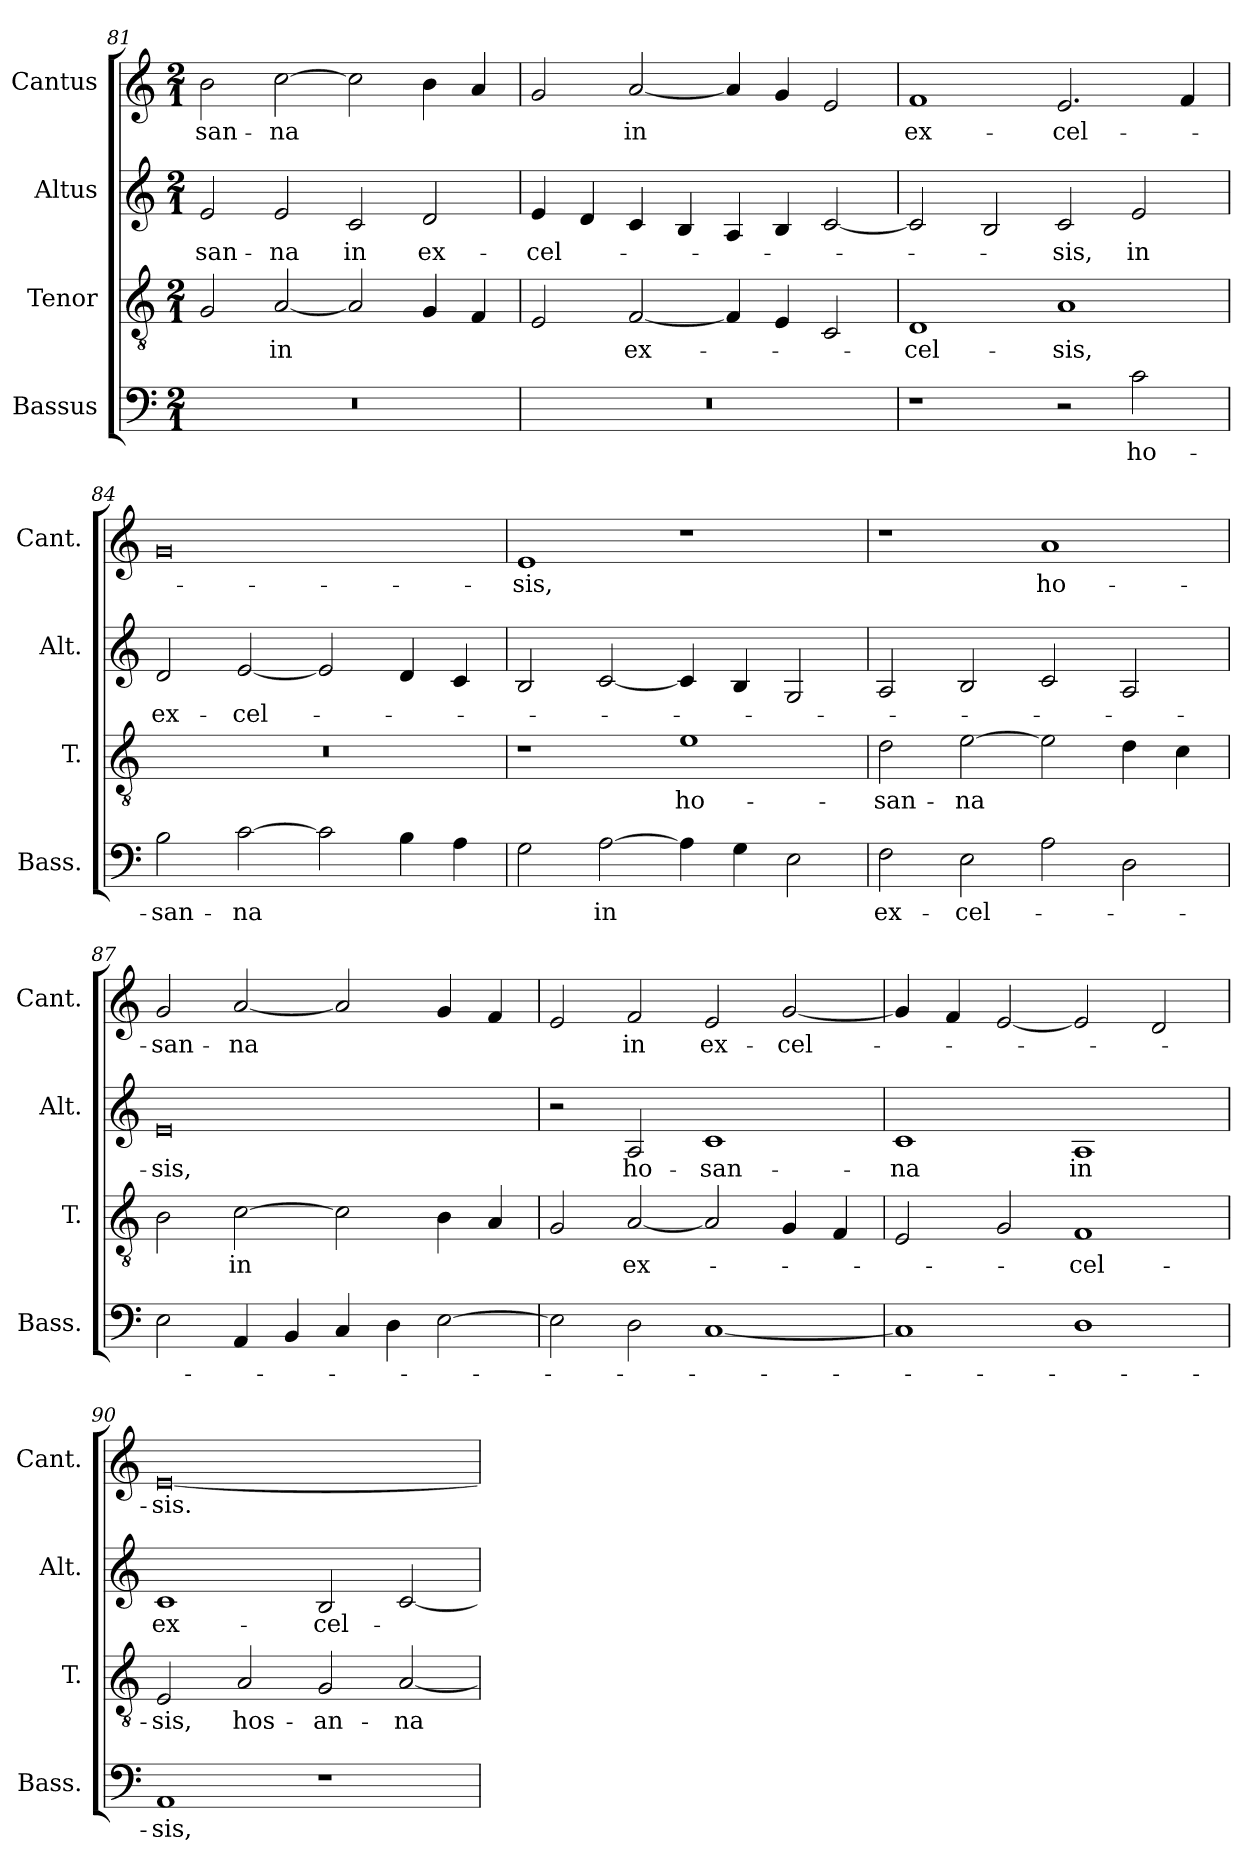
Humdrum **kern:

**kern	**text	**kern	**text	**kern	**text	**kern	**text
*part4	*part4	*part3	*part3	*part2	*part2	*part1	*part1
*staff4	*staff4	*staff3	*staff3	*staff2	*staff2	*staff1	*staff1
*I"Bassus	*	*I"Tenor	*	*I"Altus	*	*I"Cantus	*
*I'Bass.	*	*I'T.	*	*I'Alt.	*	*I'Cant.	*
*clefF4	*	*clefGv2	*	*clefG2	*	*clefG2	*
*	*	*ITrd7c12	*	*	*	*	*
*k[]	*	*k[]	*	*k[]	*	*k[]	*
*C:	*	*C:	*	*C:	*	*C:	*
*M2/1	*	*M2/1	*	*M2/1	*	*M2/1	*
=81	=81	=81	=81	=81	=81	=81	=81
0r	.	2GG/	.	2e/	-san-	2b\	-san-
.	.	[2AA/	in	2e/	-na	[2cc\	-na
.	.	2AA/]	.	2c/	in	2cc\]	.
.	.	4GG/	.	2d/	ex-	4b\	.
.	.	4FF/	.	.	.	4a/	.
=82	=82	=82	=82	=82	=82	=82	=82
0r	.	2EE/	.	4e/	-cel-	2g/	.
.	.	.	.	4d/	.	.	.
.	.	[2FF/	ex-	4c/	.	[2a/	in
.	.	.	.	4B/	.	.	.
.	.	4FF/]	.	4A/	.	4a/]	.
.	.	4EE/	.	4B/	.	4g/	.
.	.	2CC/	.	[2c/	.	2e/	.
=83	=83	=83	=83	=83	=83	=83	=83
1r	.	1DD/	-cel-	2c/]	.	1f/	ex-
.	.	.	.	2B/	.	.	.
2r	.	1AA/	-sis,	2c/	-sis,	2.e/	-cel-
2c\	ho-	.	.	2e/	in	.	.
.	.	.	.	.	.	4f/	.
=84	=84	=84	=84	=84	=84	=84	=84
2B\	-san-	0r	.	2d/	ex-	0g/	.
[2c\	-na	.	.	[2e/	-cel-	.	.
2c\]	.	.	.	2e/]	.	.	.
4B\	.	.	.	4d/	.	.	.
4A\	.	.	.	4c/	.	.	.
=85	=85	=85	=85	=85	=85	=85	=85
2G\	.	1r	.	2B/	.	1e/	-sis,
[2A\	in	.	.	[2c/	.	.	.
4A\]	.	1E\	ho-	4c/]	.	1r	.
4G\	.	.	.	4B/	.	.	.
2E\	.	.	.	2G/	.	.	.
=86	=86	=86	=86	=86	=86	=86	=86
2F\	ex-	2D\	-san-	2A/	.	1r	.
2E\	-cel-	[2E\	-na	2B/	.	.	.
2A\	.	2E\]	.	2c/	.	1a/	ho-
2D\	.	4D\	.	2A/	.	.	.
.	.	4C\	.	.	.	.	.
=87	=87	=87	=87	=87	=87	=87	=87
2E\	.	2BB\	.	0e/	-sis,	2g/	-san-
4AA/	.	[2C\	in	.	.	[2a/	-na
4BB/	.	.	.	.	.	.	.
4C/	.	2C\]	.	.	.	2a/]	.
4D\	.	.	.	.	.	.	.
[2E\	.	4BB\	.	.	.	4g/	.
.	.	4AA/	.	.	.	4f/	.
=88	=88	=88	=88	=88	=88	=88	=88
2E\]	.	2GG/	.	2r	.	2e/	.
2D\	.	[2AA/	ex-	2A/	ho-	2f/	in
[1C/	.	2AA/]	.	1c/	-san-	2e/	ex-
.	.	4GG/	.	.	.	[2g/	-cel-
.	.	4FF/	.	.	.	.	.
=89	=89	=89	=89	=89	=89	=89	=89
1C/]	.	2EE/	.	1c/	-na	4g/]	.
.	.	.	.	.	.	4f/	.
.	.	2GG/	.	.	.	[2e/	.
1D\	.	1FF/	-cel-	1A/	in	2e/]	.
.	.	.	.	.	.	2d/	.
=90	=90	=90	=90	=90	=90	=90	=90
1AA/	-sis,	2EE/	-sis,	1c/	ex-	[0e/	-sis.
.	.	2AA/	hos-	.	.	.	.
1r	.	2GG/	-an-	2B/	-cel-	.	.
.	.	[2AA/	-na	[2c/	.	.	.
=	=	=	=	=	=	=	=
*-	*-	*-	*-	*-	*-	*-	*-
